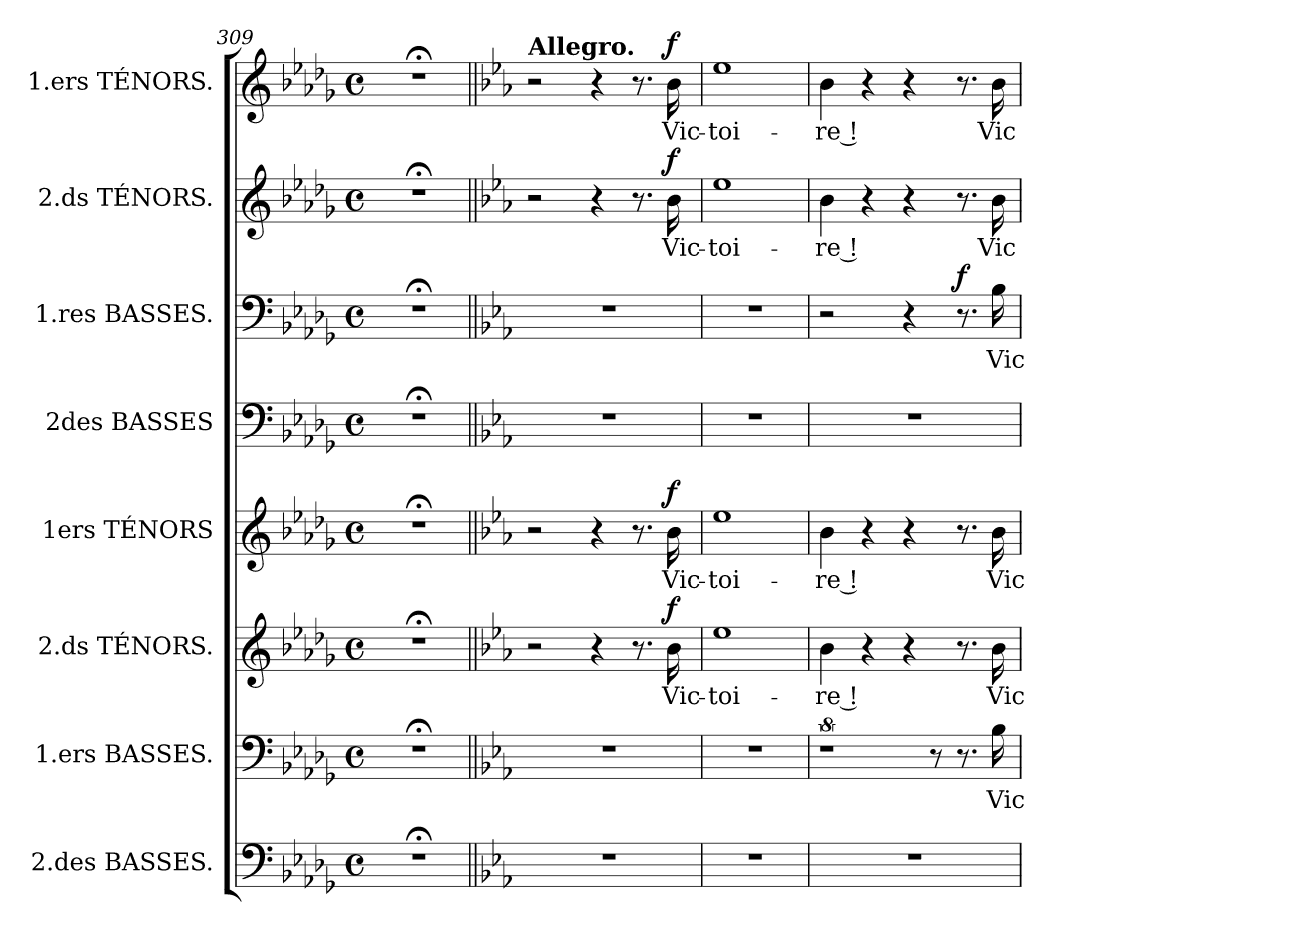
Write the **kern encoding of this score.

**kern	**kern	**text	**kern	**text	**dynam	**kern	**text	**dynam	**kern	**kern	**text	**dynam	**kern	**text	**dynam	**kern	**text	**dynam
*part8	*part7	*part7	*part6	*part6	*part6	*part5	*part5	*part5	*part4	*part3	*part3	*part3	*part2	*part2	*part2	*part1	*part1	*part1
*staff8	*staff7	*staff7	*staff6	*staff6	*staff6	*staff5	*staff5	*staff5	*staff4	*staff3	*staff3	*staff3	*staff2	*staff2	*staff2	*staff1	*staff1	*staff1
*I"2.des BASSES.	*I"1.ers BASSES.	*	*I"2.ds TÉNORS.	*	*	*I"1ers TÉNORS	*	*	*I"2des BASSES	*I"1.res BASSES.	*	*	*I"2.ds TÉNORS.	*	*	*I"1.ers TÉNORS.	*	*
*clefF4	*clefF4	*	*clefG2	*	*	*clefG2	*	*	*clefF4	*clefF4	*	*	*clefG2	*	*	*clefG2	*	*
*k[b-e-a-d-g-]	*k[b-e-a-d-g-]	*	*k[b-e-a-d-g-]	*	*	*k[b-e-a-d-g-]	*	*	*k[b-e-a-d-g-]	*k[b-e-a-d-g-]	*	*	*k[b-e-a-d-g-]	*	*	*k[b-e-a-d-g-]	*	*
*D-:	*D-:	*	*D-:	*	*	*D-:	*	*	*D-:	*D-:	*	*	*D-:	*	*	*D-:	*	*
*M4/4	*M4/4	*	*M4/4	*	*	*M4/4	*	*	*M4/4	*M4/4	*	*	*M4/4	*	*	*M4/4	*	*
*met(c)	*met(c)	*	*met(c)	*	*	*met(c)	*	*	*met(c)	*met(c)	*	*	*met(c)	*	*	*met(c)	*	*
=309	=309	=309	=309	=309	=309	=309	=309	=309	=309	=309	=309	=309	=309	=309	=309	=309	=309	=309
1r;<	1r;<	.	1r;<	.	.	1r;<	.	.	1r;<	1r;<	.	.	1r;<	.	.	1r;<	.	.
=310||	=310||	=310||	=310||	=310||	=310||	=310||	=310||	=310||	=310||	=310||	=310||	=310||	=310||	=310||	=310||	=310||	=310||	=310||
*k[b-e-a-]	*k[b-e-a-]	*	*k[b-e-a-]	*	*	*k[b-e-a-]	*	*	*k[b-e-a-]	*k[b-e-a-]	*	*	*k[b-e-a-]	*	*	*k[b-e-a-]	*	*
*E-:	*E-:	*	*E-:	*	*	*E-:	*	*	*E-:	*E-:	*	*	*E-:	*	*	*E-:	*	*
!	!	!	!	!	!	!	!	!	!	!	!	!	!	!	!	!LO:TX:a:B:t=Allegro.	!	!
1r	1r	.	2r	.	.	2r	.	.	1r	1r	.	.	2r	.	.	2r	.	.
.	.	.	4r	.	.	4r	.	.	.	.	.	.	4r	.	.	4r	.	.
.	.	.	8.r	.	.	8.r	.	.	.	.	.	.	8.r	.	.	8.r	.	.
!	!	!	!	!LO:LY:b	!	!	!	!	!	!	!	!	!	!	!	!	!	!
!	!	!	!	!	!	!	!LO:LY:b	!	!	!	!	!	!	!	!	!	!	!
!	!	!	!	!	!	!	!	!	!	!	!	!	!	!LO:LY:b	!	!	!	!
!	!	!	!	!	!LO:DY:b	!	!	!LO:DY:b	!	!	!	!	!	!	!LO:DY:a	!	!LO:LY:b	!LO:DY:a
.	.	.	16b-\	Vic-	f	16b-\	Vic-	f	.	.	.	.	16b-\	Vic-	f	16b-\	Vic-	f
=311	=311	=311	=311	=311	=311	=311	=311	=311	=311	=311	=311	=311	=311	=311	=311	=311	=311	=311
!	!	!	!	!LO:LY:b	!	!	!	!	!	!	!	!	!	!	!	!	!	!
!	!	!	!	!	!	!	!LO:LY:b	!	!	!	!	!	!	!	!	!	!	!
!	!	!	!	!	!	!	!	!	!	!	!	!	!	!LO:LY:b	!	!	!	!
!	!	!	!	!	!	!	!	!	!	!	!	!	!	!	!	!	!LO:LY:b	!
1r	1r	.	1ee-	-toi-	.	1ee-	-toi-	.	1r	1r	.	.	1ee-	-toi-	.	1ee-	-toi-	.
=312	=312	=312	=312	=312	=312	=312	=312	=312	=312	=312	=312	=312	=312	=312	=312	=312	=312	=312
!	!	!	!	!LO:LY:b	!	!	!	!	!	!	!	!	!	!	!	!	!	!
!	!	!	!	!	!	!	!LO:LY:b	!	!	!	!	!	!	!	!	!	!	!
!	!	!	!	!	!	!	!	!	!	!	!	!	!	!LO:LY:b	!	!	!	!
!	!	!	!	!	!	!	!	!	!	!	!	!	!	!	!	!	!LO:LY:b	!
1r	8%5r	.	4b-\	-re !	.	4b-\	-re !	.	1r	2r	.	.	4b-\	-re !	.	4b-\	-re !	.
.	.	.	4r	.	.	4r	.	.	.	.	.	.	4r	.	.	4r	.	.
.	.	.	4r	.	.	4r	.	.	.	4r	.	.	4r	.	.	4r	.	.
.	8r	.	.	.	.	.	.	.	.	.	.	.	.	.	.	.	.	.
!	!	!	!	!	!	!	!	!	!	!	!	!LO:DY:b	!	!	!	!	!	!
.	8.r	.	8.r	.	.	8.r	.	.	.	8.r	.	f	8.r	.	.	8.r	.	.
!	!	!LO:LY:b	!	!	!	!	!	!	!	!	!	!	!	!	!	!	!	!
!	!	!	!	!LO:LY:b	!	!	!	!	!	!	!	!	!	!	!	!	!	!
!	!	!	!	!	!	!	!LO:LY:b	!	!	!	!	!	!	!	!	!	!	!
!	!	!	!	!	!	!	!	!	!	!	!LO:LY:b	!	!	!	!	!	!	!
!	!	!	!	!	!	!	!	!	!	!	!	!	!	!LO:LY:b	!	!	!	!
!	!	!	!	!	!	!	!	!	!	!	!	!	!	!	!	!	!LO:LY:b	!
.	16B-\	Vic-	16b-\	Vic-	.	16b-\	Vic-	.	.	16B-\	Vic-	.	16b-\	Vic-	.	16b-\	Vic-	.
=	=	=	=	=	=	=	=	=	=	=	=	=	=	=	=	=	=	=
*-	*-	*-	*-	*-	*-	*-	*-	*-	*-	*-	*-	*-	*-	*-	*-	*-	*-	*-
